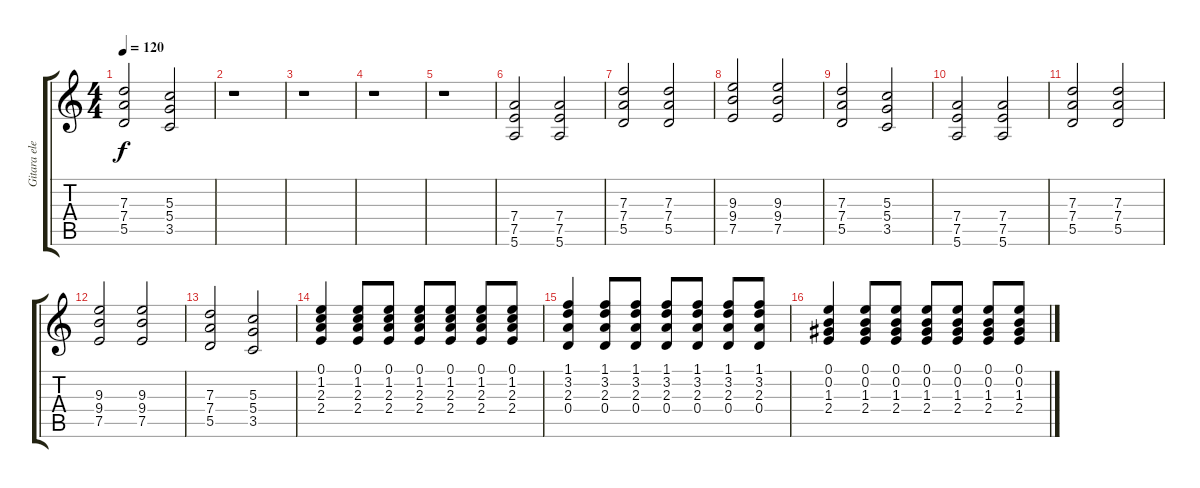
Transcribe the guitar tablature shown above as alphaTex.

\track ("Gitara elektryczna (II)" "Gitara ele") {instrument distortionguitar}
\staff {score tabs}
\tuning (E4 B3 G3 D3 A2 E2) {hide}
\ts (4 4)
\tempo 120
\clef g2
\ks c
(7.3 7.4 5.5).2{dy f} (5.3 5.4 3.5).2 |
r.1 |
r.1 |
r.1 |
r.1 |
(7.4 7.5 5.6).2 (7.4 7.5 5.6).2 |
(7.3 7.4 5.5).2 (7.3 7.4 5.5).2 |
(9.3 9.4 7.5).2 (9.3 9.4 7.5).2 |
(7.3 7.4 5.5).2 (5.3 5.4 3.5).2 |
(7.4 7.5 5.6).2 (7.4 7.5 5.6).2 |
(7.3 7.4 5.5).2 (7.3 7.4 5.5).2 |
(9.3 9.4 7.5).2 (9.3 9.4 7.5).2 |
(7.3 7.4 5.5).2 (5.3 5.4 3.5).2 |
(0.1 1.2 2.3 2.4).4{instrument acousticguitarnylon} (0.1 1.2 2.3 2.4).8 (0.1 1.2 2.3 2.4).8 (0.1 1.2 2.3 2.4).8 (0.1 1.2 2.3 2.4).8 (0.1 1.2 2.3 2.4).8 (0.1 1.2 2.3 2.4).8 |
(1.1 3.2 2.3 0.4).4 (1.1 3.2 2.3 0.4).8 (1.1 3.2 2.3 0.4).8 (1.1 3.2 2.3 0.4).8 (1.1 3.2 2.3 0.4).8 (1.1 3.2 2.3 0.4).8 (1.1 3.2 2.3 0.4).8 |
(0.1 0.2 1.3 2.4).4 (0.1 0.2 1.3 2.4).8 (0.1 0.2 1.3 2.4).8 (0.1 0.2 1.3 2.4).8 (0.1 0.2 1.3 2.4).8 (0.1 0.2 1.3 2.4).8 (0.1 0.2 1.3 2.4).8
